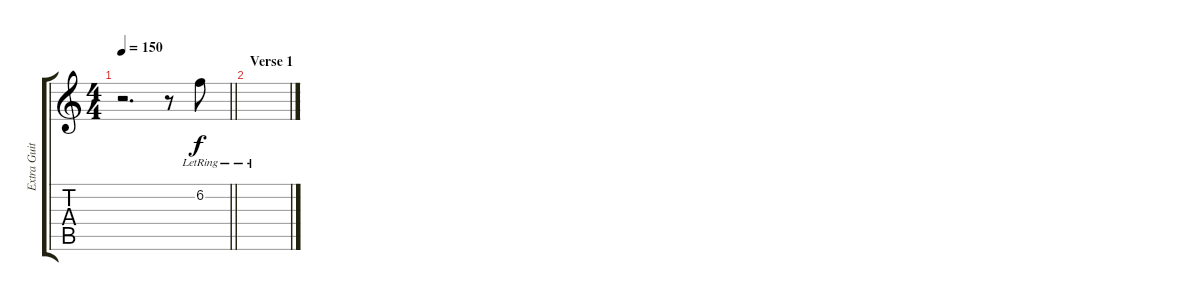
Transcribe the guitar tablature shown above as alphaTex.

\track ("Extra Guitar" "Extra Guit") {instrument distortionguitar}
\staff {score tabs}
\tuning (E4 B3 G3 D3 A2 E2) {hide}
\ts (4 4)
\tempo 150
\clef g2
\barLineRight lightlight
\ks c
r.2{d dy f} r.8 6.2{lr}.8 |
\section ("" "Verse 1")
